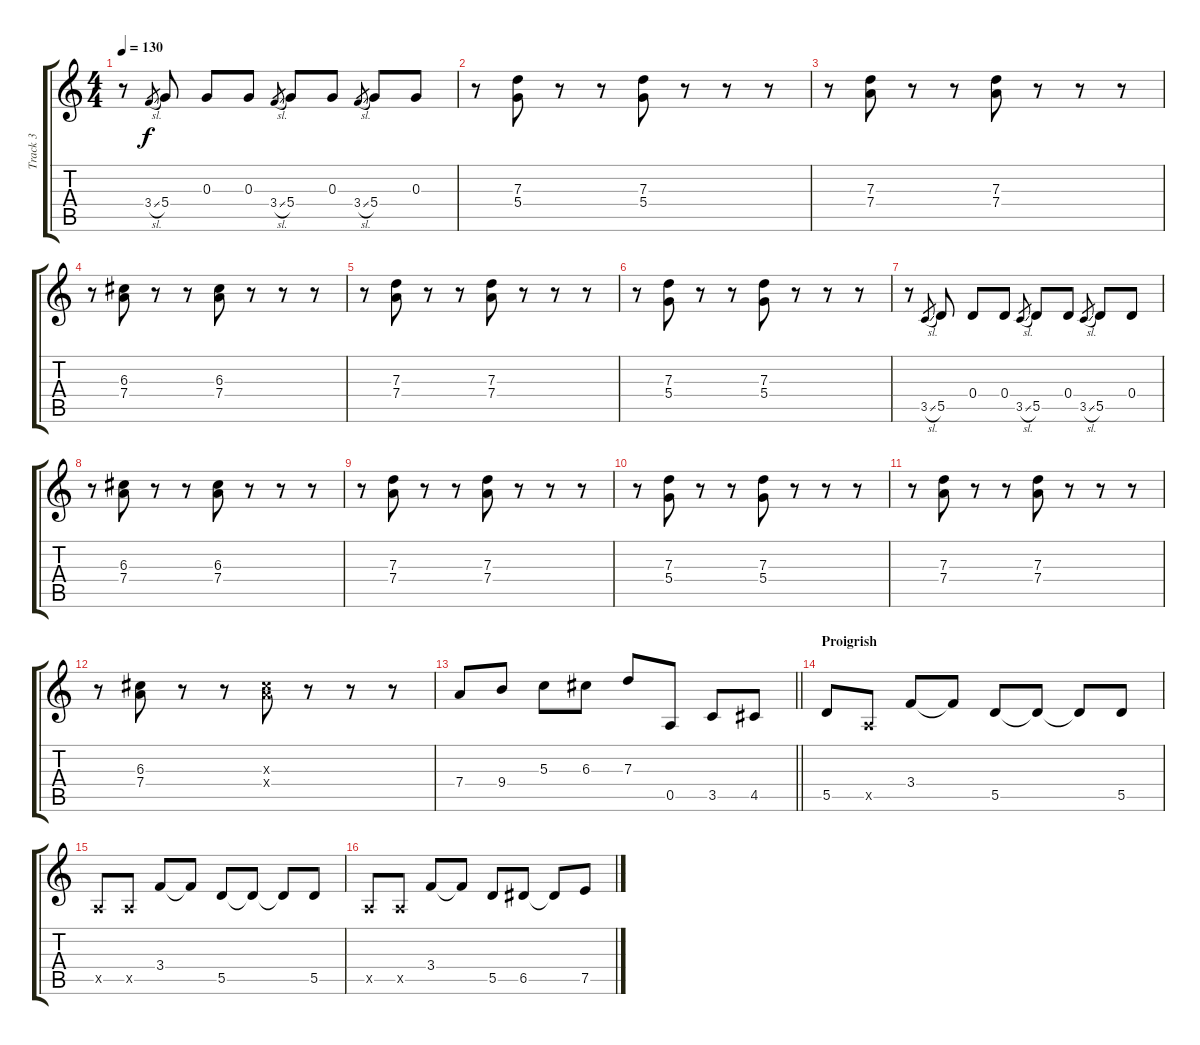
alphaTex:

\track ("Track 3" "Track 3") {instrument acousticguitarsteel}
\staff {score tabs}
\tuning (E4 B3 G3 D3 A2 E2) {hide}
\ts (4 4)
\tempo 130
\clef g2
\ks c
r.8{dy f} 3.4{sl}.8{gr} 5.4.8 0.3.8 0.3.8 3.4{sl}.8{gr} 5.4.8 0.3.8 3.4{sl}.8{gr} 5.4.8 0.3.8 |
r.8 (7.3 5.4).8 r.8 r.8 (7.3 5.4).8 r.8 r.8 r.8 |
r.8 (7.3 7.4).8 r.8 r.8 (7.3 7.4).8 r.8 r.8 r.8 |
r.8 (6.3 7.4).8 r.8 r.8 (6.3 7.4).8 r.8 r.8 r.8 |
r.8 (7.3 7.4).8 r.8 r.8 (7.3 7.4).8 r.8 r.8 r.8 |
r.8 (7.3 5.4).8 r.8 r.8 (7.3 5.4).8 r.8 r.8 r.8 |
r.8 3.5{sl}.8{gr} 5.5.8 0.4.8 0.4.8 3.5{sl}.8{gr} 5.5.8 0.4.8 3.5{sl}.8{gr} 5.5.8 0.4.8 |
r.8 (6.3 7.4).8 r.8 r.8 (6.3 7.4).8 r.8 r.8 r.8 |
r.8 (7.3 7.4).8 r.8 r.8 (7.3 7.4).8 r.8 r.8 r.8 |
r.8 (7.3 5.4).8 r.8 r.8 (7.3 5.4).8 r.8 r.8 r.8 |
r.8 (7.3 7.4).8 r.8 r.8 (7.3 7.4).8 r.8 r.8 r.8 |
r.8 (6.3 7.4).8 r.8 r.8 (6.3{x} 7.4{x}).8 r.8 r.8 r.8 |
\barLineRight lightlight
7.4.8 9.4.8 5.3.8 6.3.8 7.3.8 0.5.8 3.5.8 4.5.8 |
\section ("" "Proigrish")
5.5.8 0.5{x}.8 3.4.8 3.4{t}.8 5.5.8 5.5{t}.8 5.5{t}.8 5.5.8 |
0.5{x}.8 0.5{x}.8 3.4.8 3.4{t}.8 5.5.8 5.5{t}.8 5.5{t}.8 5.5.8 |
0.5{x}.8 0.5{x}.8 3.4.8 3.4{t}.8 5.5.8 6.5.8 6.5{t}.8 7.5.8
